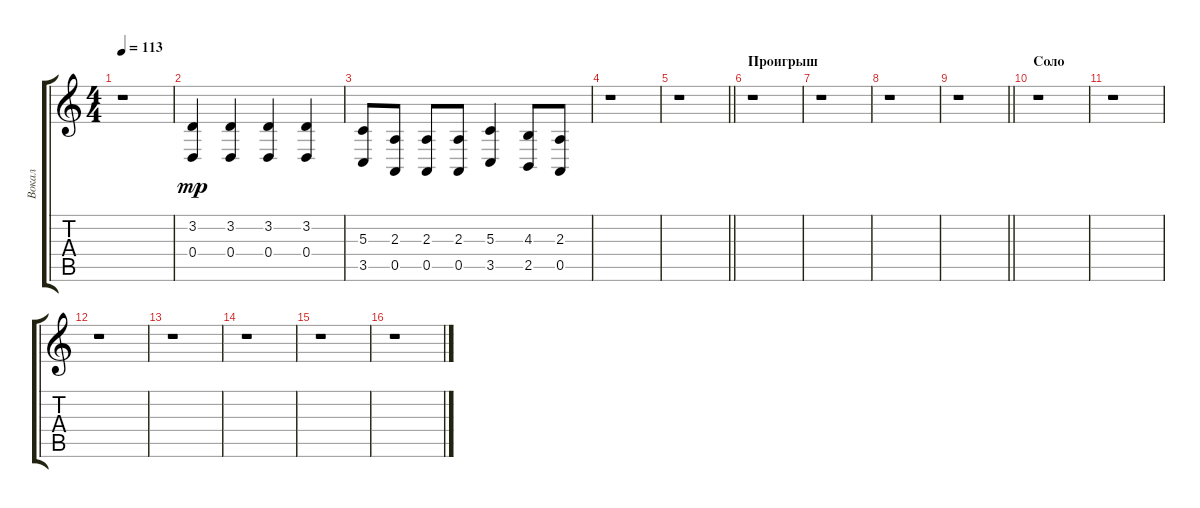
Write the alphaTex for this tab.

\track ("Вокал" "Вокал") {instrument tenorsax}
\staff {score tabs}
\tuning (E4 B3 G3 D3 A2 E2) {hide}
\ts (4 4)
\tempo 113
\clef g2
\ks c
r.1{dy mp} |
(3.2 0.4).4 (3.2 0.4).4 (3.2 0.4).4 (3.2 0.4).4 |
(5.3 3.5).8 (2.3 0.5).8 (2.3 0.5).8 (2.3 0.5).8 (5.3 3.5).4 (4.3 2.5).8 (2.3 0.5).8 |
r.1 |
\barLineRight lightlight
r.1 |
\section ("" "Проигрыш")
r.1 |
r.1 |
r.1 |
\barLineRight lightlight
r.1 |
\section ("" "Соло")
r.1 |
r.1 |
r.1 |
r.1 |
r.1 |
r.1 |
r.1
